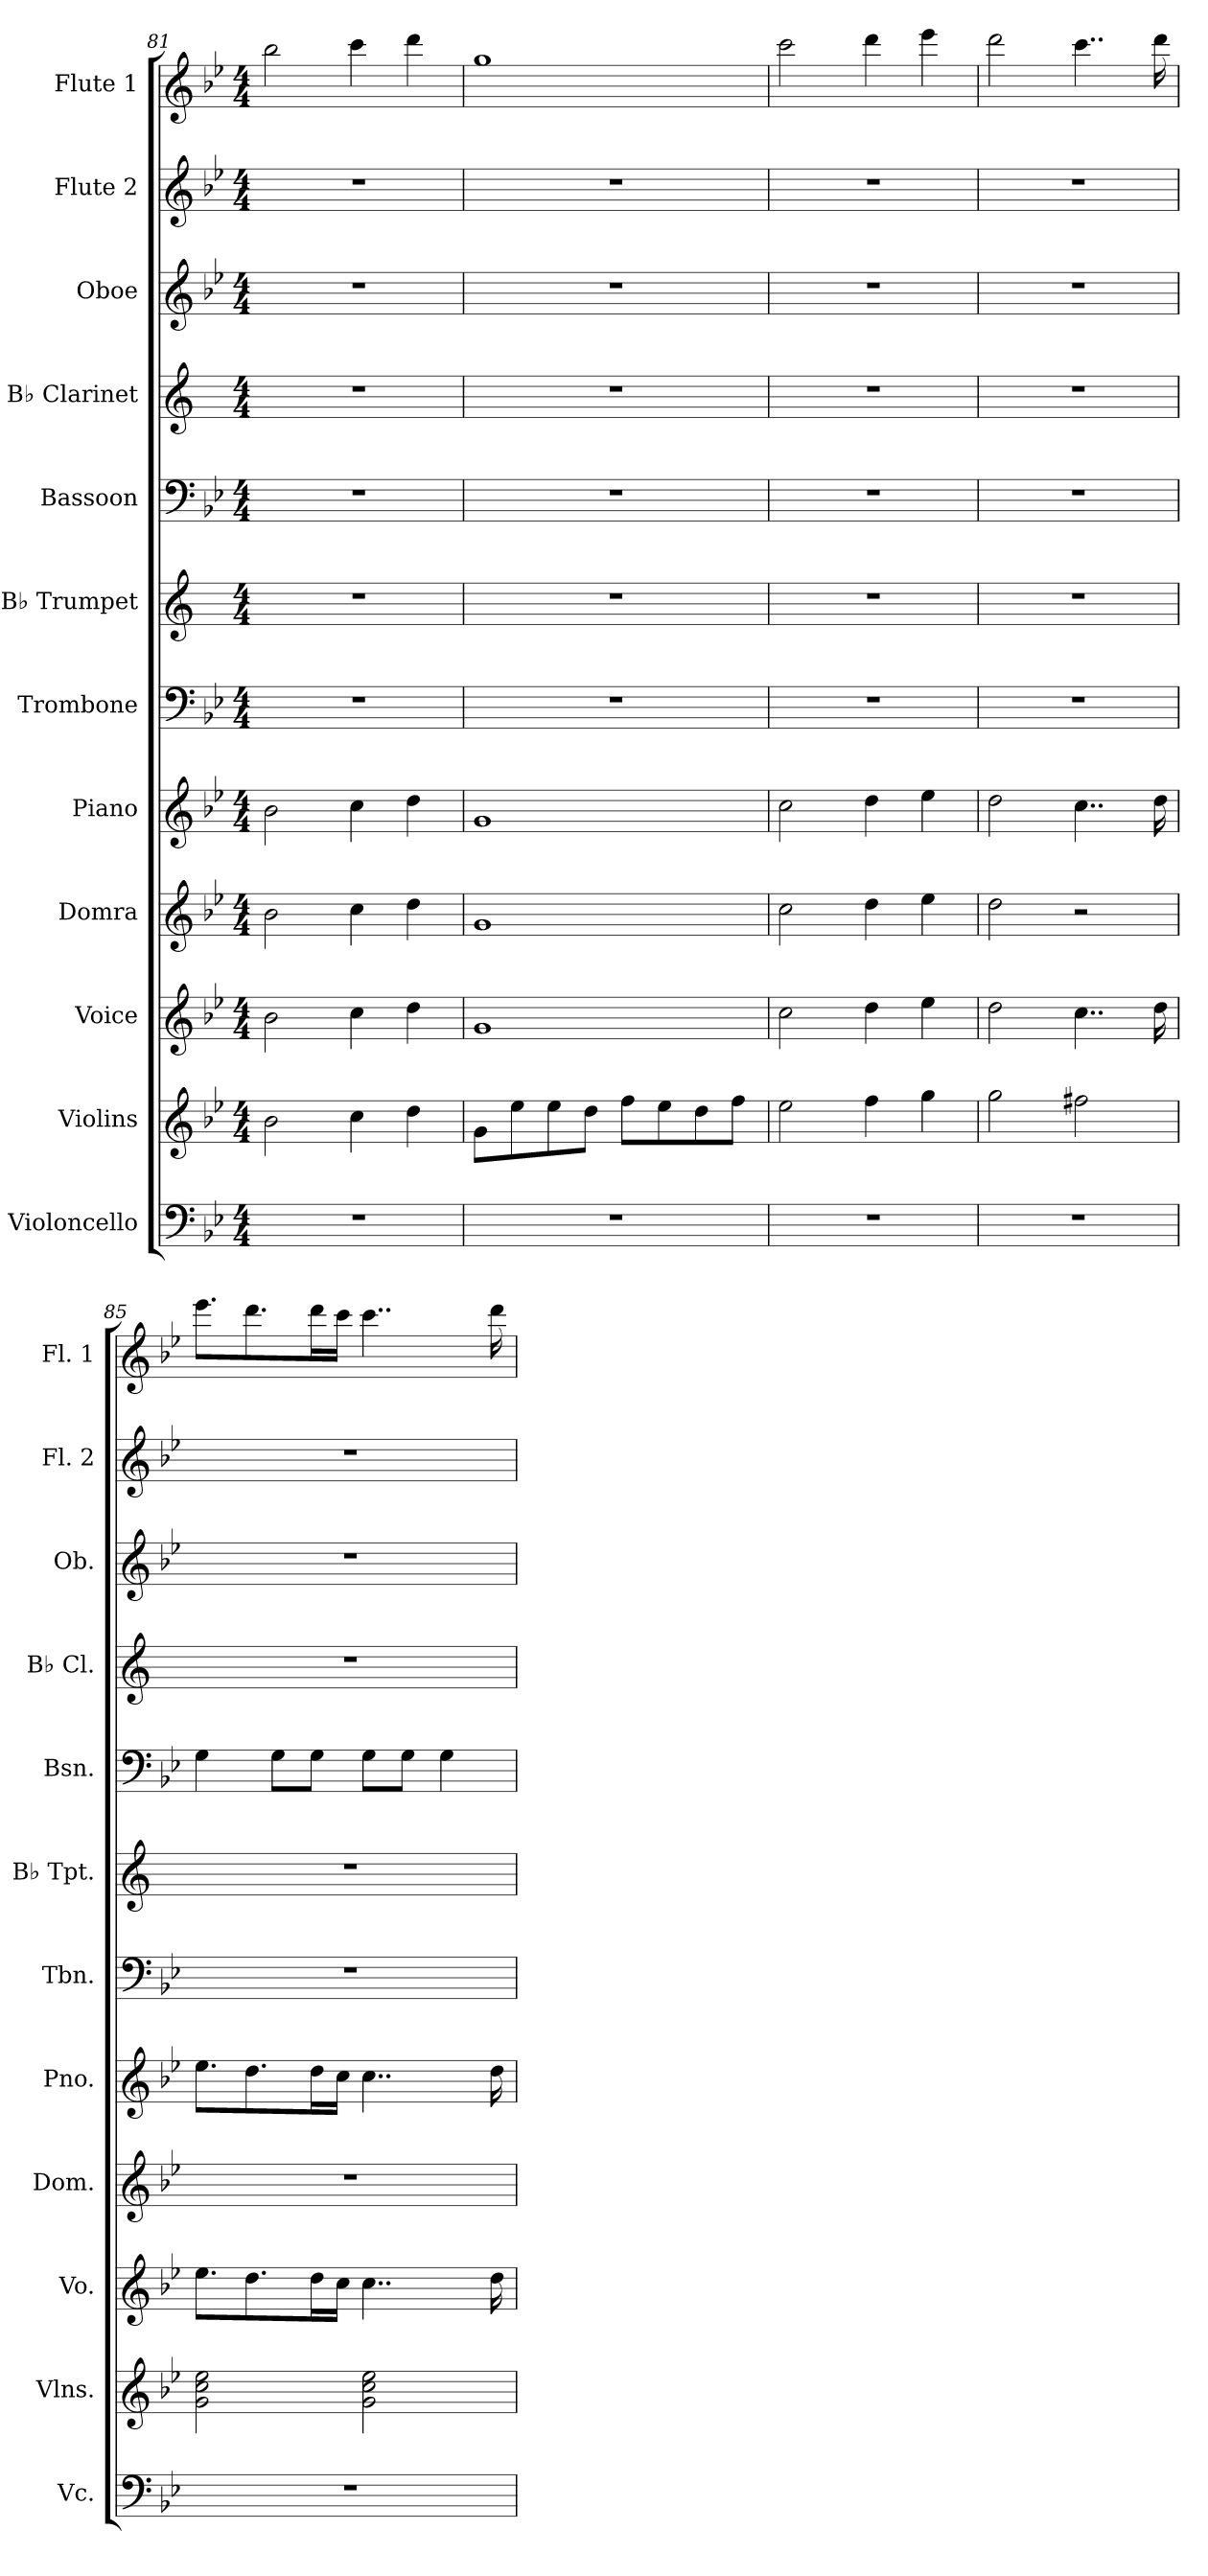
**kern	**kern	**kern	**kern	**kern	**kern	**kern	**kern	**kern	**kern	**kern	**kern
*part12	*part11	*part10	*part9	*part8	*part7	*part6	*part5	*part4	*part3	*part2	*part1
*staff12	*staff11	*staff10	*staff9	*staff8	*staff7	*staff6	*staff5	*staff4	*staff3	*staff2	*staff1
*I"Violoncello	*I"Violins	*I"Voice	*I"Domra	*I"Piano	*I"Trombone	*I"B♭ Trumpet	*I"Bassoon	*I"B♭ Clarinet	*I"Oboe	*I"Flute 2	*I"Flute 1
*I'Vc.	*I'Vlns.	*I'Vo.	*I'Dom.	*I'Pno.	*I'Tbn.	*I'B♭ Tpt.	*I'Bsn.	*I'B♭ Cl.	*I'Ob.	*I'Fl. 2	*I'Fl. 1
*clefF4	*clefG2	*clefG2	*clefG2	*clefG2	*clefF4	*clefG2	*clefF4	*clefG2	*clefG2	*clefG2	*clefG2
*	*	*	*	*	*	*ITrd1c2	*	*ITrd1c2	*	*	*
*k[b-e-]	*k[b-e-]	*k[b-e-]	*k[b-e-]	*k[b-e-]	*k[b-e-]	*k[b-e-]	*k[b-e-]	*k[b-e-]	*k[b-e-]	*k[b-e-]	*k[b-e-]
*M4/4	*M4/4	*M4/4	*M4/4	*M4/4	*M4/4	*M4/4	*M4/4	*M4/4	*M4/4	*M4/4	*M4/4
=81	=81	=81	=81	=81	=81	=81	=81	=81	=81	=81	=81
1r	2b-\	2b-\	2b-\	2b-\	1r	1r	1r	1r	1r	1r	2bb-\
.	4cc\	4cc\	4cc\	4cc\	.	.	.	.	.	.	4ccc\
.	4dd\	4dd\	4dd\	4dd\	.	.	.	.	.	.	4ddd\
!!LO:PB:g=z
=82	=82	=82	=82	=82	=82	=82	=82	=82	=82	=82	=82
1r	8g\L	1g	1g	1g	1r	1r	1r	1r	1r	1r	1gg
.	8ee-\	.	.	.	.	.	.	.	.	.	.
.	8ee-\	.	.	.	.	.	.	.	.	.	.
.	8dd\J	.	.	.	.	.	.	.	.	.	.
.	8ff\L	.	.	.	.	.	.	.	.	.	.
.	8ee-\	.	.	.	.	.	.	.	.	.	.
.	8dd\	.	.	.	.	.	.	.	.	.	.
.	8ff\J	.	.	.	.	.	.	.	.	.	.
=83	=83	=83	=83	=83	=83	=83	=83	=83	=83	=83	=83
1r	2ee-\	2cc\	2cc\	2cc\	1r	1r	1r	1r	1r	1r	2ccc\
.	4ff\	4dd\	4dd\	4dd\	.	.	.	.	.	.	4ddd\
.	4gg\	4ee-\	4ee-\	4ee-\	.	.	.	.	.	.	4eee-\
=84	=84	=84	=84	=84	=84	=84	=84	=84	=84	=84	=84
1r	2gg\	2dd\	2dd\	2dd\	1r	1r	1r	1r	1r	1r	2ddd\
.	2ff#X\	4..cc\	2r	4..cc\	.	.	.	.	.	.	4..ccc\
.	.	16dd\	.	16dd\	.	.	.	.	.	.	16ddd\
=85	=85	=85	=85	=85	=85	=85	=85	=85	=85	=85	=85
1r	2g\ 2cc\ 2ee-\	8.ee-\L	1r	8.ee-\L	1r	1r	4G\	1r	1r	1r	8.eee-\L
.	.	8.dd\	.	8.dd\	.	.	.	.	.	.	8.ddd\
.	.	.	.	.	.	.	8G\L	.	.	.	.
.	.	16dd\L	.	16dd\L	.	.	8G\J	.	.	.	16ddd\L
.	.	16cc\JJ	.	16cc\JJ	.	.	.	.	.	.	16ccc\JJ
.	2g\ 2cc\ 2ee-\	4..cc\	.	4..cc\	.	.	8G\L	.	.	.	4..ccc\
.	.	.	.	.	.	.	8G\J	.	.	.	.
.	.	.	.	.	.	.	4G\	.	.	.	.
.	.	16dd\	.	16dd\	.	.	.	.	.	.	16ddd\
=	=	=	=	=	=	=	=	=	=	=	=
*-	*-	*-	*-	*-	*-	*-	*-	*-	*-	*-	*-
